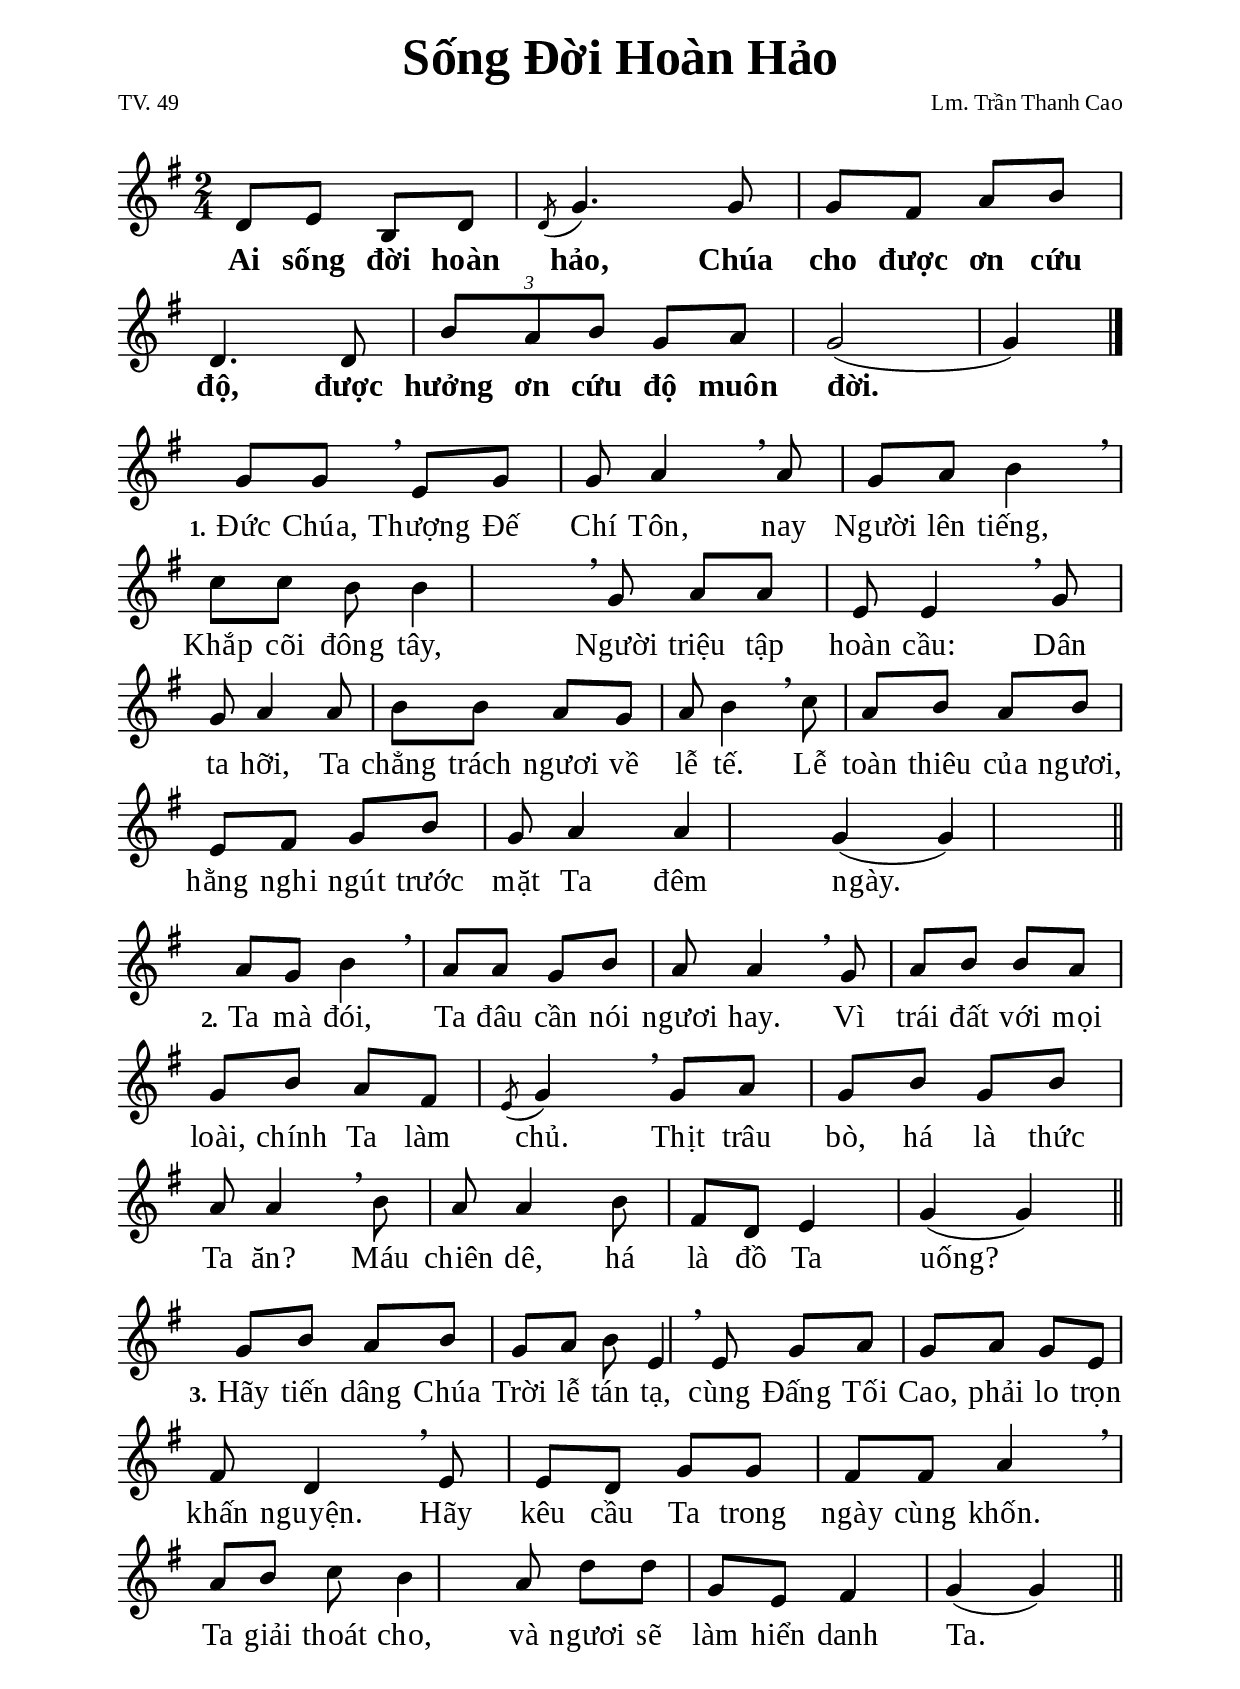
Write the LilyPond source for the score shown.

% Cài đặt chung
\version "2.20.0"
\include "english.ly"

\header {
  title = \markup { \fontsize #3 "Sống Đời Hoàn Hảo" }
  poet = "TV. 49"
  composer = "Lm. Trần Thanh Cao"
  arranger = " "
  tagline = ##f
}

\paper {
  #(set-paper-size "a4")
  top-margin = 10\mm
  bottom-margin = 10\mm
  left-margin = 20\mm
  right-margin = 20\mm
  indent = #0
  #(define fonts
    (make-pango-font-tree
      "Liberation Serif"
      "Liberation Serif"
      "Liberation Serif"
      (/ 20 20)))
  page-count = #1
}

% Nhạc điệp khúc
nhacDiepKhuc= \relative c' {
  d8 e b d |
  \acciaccatura d8 g4. g8 |
  g fs a b |
  d,4. d8 |
  \tuplet 3/2 { b'8 a b } g a |
  g2 ( |
  g4) \bar "|."
}

% Nhạc phiên khúc
nhacPhienKhucMot = \relative c'' {
  g8 g \breathe
  e g g a4 \breathe
  a8 g a b4 \breathe
  c8 c b b4 \breathe
  g8 a a e e4 \breathe
  g8 g a4 a8 b b a g a b4 \breathe
  c8 a b a b e, fs g b g a4 a g (g) \bar "||"
}

nhacPhienKhucHai = \relative c'' {
  a8 g b4 \breathe
  a8 a g b a a4 \breathe
  g8 a b b a g b a fs \acciaccatura e8 g4 \breathe
  g8 a g b g b a a4 \breathe
  b8 a a4 b8 fs d e4 g (g) \bar "||"
}

nhacPhienKhucBa = \relative c'' {
  g8 b a b g a b e,4 \breathe
  e8 g a g a g e fs d4 \breathe
  e8 e d g g fs fs a4 \breathe
  a8 b c b4 a8 d d g, e fs4 g (g) \bar "||"
}

% Lời điệp khúc
loiDiepKhuc = \lyricmode {
  Ai sống đời hoàn hảo,
  Chúa cho được ơn cứu độ,
  được hưởng ơn cứu độ muôn đời.
}

% Lời phiên khúc
loiPhienKhucMot = \lyricmode {
  \set stanza = #"1."
  Đức Chúa, Thượng Đế Chí Tôn,
  nay Người lên tiếng,
  Khắp cõi đông tây,
  Người triệu tập hoàn cầu:
  Dân ta hỡi, Ta chẳng trách ngươi về lễ tế.
  Lễ toàn thiêu của ngươi,
  hằng nghi ngút trước mặt Ta đêm ngày.
}

loiPhienKhucHai = \lyricmode {
  \set stanza = #"2."
  Ta mà đói, Ta đâu cần nói ngươi hay.
  Vì trái đất với mọi loài,
  chính Ta làm chủ.
  Thịt trâu bò, há là thức Ta ăn?
  Máu chiên dê, há là đồ Ta uống?
}

loiPhienKhucBa = \lyricmode {
  \set stanza = #"3."
  Hãy tiến dâng Chúa Trời lễ tán tạ,
  cùng Đấng Tối Cao, phải lo trọn khấn nguyện.
  Hãy kêu cầu Ta trong ngày cùng khốn.
  Ta giải thoát cho, và ngươi sẽ làm hiển danh Ta.
}


% Dàn trang
\score {
  \new ChoirStaff <<
    \new Staff = diepKhuc \with {
        \consists "Merge_rests_engraver"
        \magnifyStaff #(magstep +1)
      }
      <<
      \new Voice = beSop {
        \key g \major \time 2/4 \stemNeutral \nhacDiepKhuc
      }
    >>
    \new Lyrics \lyricsto beSop \loiDiepKhuc
  >>
  \layout {
    \override Lyrics.LyricText.font-series = #'bold
    \override Lyrics.LyricText.font-size = #+3
    \override Lyrics.LyricSpace.minimum-distance = #2.0
    \override Score.BarNumber.break-visibility = ##(#f #f #f)
  }
}

\score {
  \new ChoirStaff <<
    \new Staff = phienKhuc \with {
        \magnifyStaff #(magstep +1)
      }
      <<
      \new Voice = beSop {
        \key g \major \time 2/4 \nhacPhienKhucMot
      }
    >>
    \new Lyrics \lyricsto beSop \loiPhienKhucMot
  >>
  \layout {
    \override Staff.TimeSignature.transparent = ##t
    \override Lyrics.LyricText.font-size = #+3
    \override Lyrics.LyricSpace.minimum-distance = #1.0
    \override Score.BarNumber.break-visibility = ##(#f #f #f)
  } 
}

\score {
  \new ChoirStaff <<
    \new Staff = phienKhuc \with {
        \magnifyStaff #(magstep +1)
      }
      <<
      \new Voice = beSop {
        \key g \major \time 2/4 \nhacPhienKhucHai
      }
    >>
    \new Lyrics \lyricsto beSop \loiPhienKhucHai
  >>
  \layout {
    \override Staff.TimeSignature.transparent = ##t
    \override Lyrics.LyricText.font-size = #+3
    \override Lyrics.LyricSpace.minimum-distance = #1.0
    \override Score.BarNumber.break-visibility = ##(#f #f #f)
  } 
}

\score {
  \new ChoirStaff <<
    \new Staff = phienKhuc \with {
        \magnifyStaff #(magstep +1)
      }
      <<
      \new Voice = beSop {
        \key g \major \time 2/4 \nhacPhienKhucBa
      }
    >>
    \new Lyrics \lyricsto beSop \loiPhienKhucBa
  >>
  \layout {
    \override Staff.TimeSignature.transparent = ##t
    \override Lyrics.LyricText.font-size = #+3
    \override Lyrics.LyricSpace.minimum-distance = #1.0
    \override Score.BarNumber.break-visibility = ##(#f #f #f)
  } 
}
